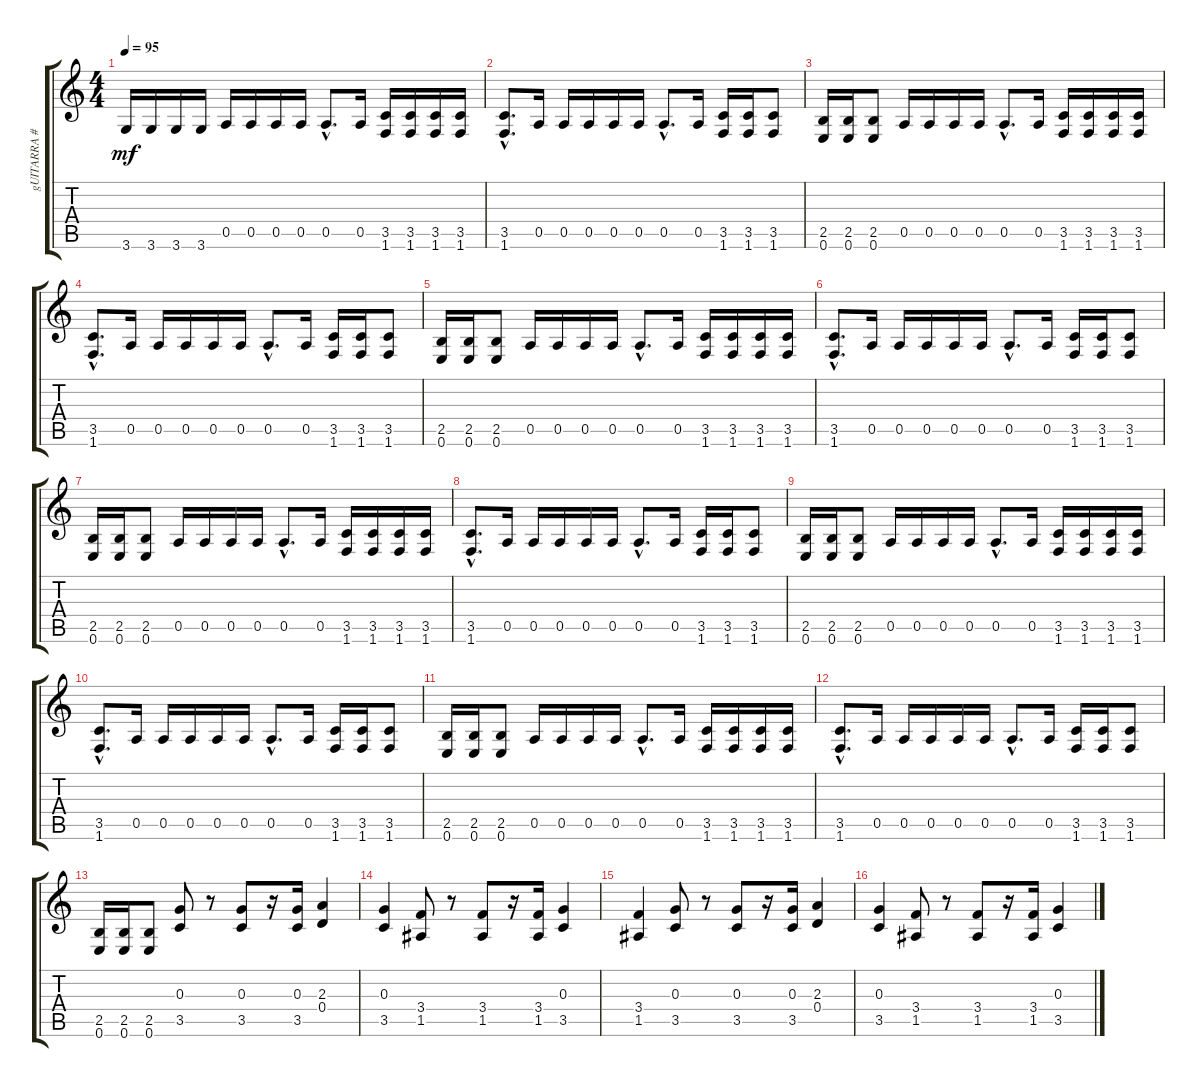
\track ("gUITARRA #2" "gUITARRA #") {instrument distortionguitar}
\staff {score tabs}
\tuning (E4 B3 G3 D3 A2 E2) {hide}
\ts (4 4)
\tempo 95
\clef g2
\ks c
3.6.16{dy mf} 3.6.16 3.6.16 3.6.16 0.5.16 0.5.16 0.5.16 0.5.16 0.5{hac}.8{d} 0.5.16 (3.5 1.6).16 (3.5 1.6).16 (3.5 1.6).16 (3.5 1.6).16 |
(3.5{hac} 1.6{hac}).8{d} 0.5.16 0.5.16 0.5.16 0.5.16 0.5.16 0.5{hac}.8{d} 0.5.16 (3.5 1.6).16 (3.5 1.6).16 (3.5 1.6).8 |
(2.5 0.6).16 (2.5 0.6).16 (2.5 0.6).8 0.5.16 0.5.16 0.5.16 0.5.16 0.5{hac}.8{d} 0.5.16 (3.5 1.6).16 (3.5 1.6).16 (3.5 1.6).16 (3.5 1.6).16 |
(3.5{hac} 1.6{hac}).8{d} 0.5.16 0.5.16 0.5.16 0.5.16 0.5.16 0.5{hac}.8{d} 0.5.16 (3.5 1.6).16 (3.5 1.6).16 (3.5 1.6).8 |
(2.5 0.6).16 (2.5 0.6).16 (2.5 0.6).8 0.5.16 0.5.16 0.5.16 0.5.16 0.5{hac}.8{d} 0.5.16 (3.5 1.6).16 (3.5 1.6).16 (3.5 1.6).16 (3.5 1.6).16 |
(3.5{hac} 1.6{hac}).8{d} 0.5.16 0.5.16 0.5.16 0.5.16 0.5.16 0.5{hac}.8{d} 0.5.16 (3.5 1.6).16 (3.5 1.6).16 (3.5 1.6).8 |
(2.5 0.6).16 (2.5 0.6).16 (2.5 0.6).8 0.5.16 0.5.16 0.5.16 0.5.16 0.5{hac}.8{d} 0.5.16 (3.5 1.6).16 (3.5 1.6).16 (3.5 1.6).16 (3.5 1.6).16 |
(3.5{hac} 1.6{hac}).8{d} 0.5.16 0.5.16 0.5.16 0.5.16 0.5.16 0.5{hac}.8{d} 0.5.16 (3.5 1.6).16 (3.5 1.6).16 (3.5 1.6).8 |
(2.5 0.6).16 (2.5 0.6).16 (2.5 0.6).8 0.5.16 0.5.16 0.5.16 0.5.16 0.5{hac}.8{d} 0.5.16 (3.5 1.6).16 (3.5 1.6).16 (3.5 1.6).16 (3.5 1.6).16 |
(3.5{hac} 1.6{hac}).8{d} 0.5.16 0.5.16 0.5.16 0.5.16 0.5.16 0.5{hac}.8{d} 0.5.16 (3.5 1.6).16 (3.5 1.6).16 (3.5 1.6).8 |
(2.5 0.6).16 (2.5 0.6).16 (2.5 0.6).8 0.5.16 0.5.16 0.5.16 0.5.16 0.5{hac}.8{d} 0.5.16 (3.5 1.6).16 (3.5 1.6).16 (3.5 1.6).16 (3.5 1.6).16 |
(3.5{hac} 1.6{hac}).8{d} 0.5.16 0.5.16 0.5.16 0.5.16 0.5.16 0.5{hac}.8{d} 0.5.16 (3.5 1.6).16 (3.5 1.6).16 (3.5 1.6).8 |
(2.5 0.6).16 (2.5 0.6).16 (2.5 0.6).8 (0.3 3.5).8 r.8 (0.3 3.5).8 r.16 (0.3 3.5).16 (2.3 0.4).4 |
(0.3 3.5).4 (3.4 1.5).8 r.8 (3.4 1.5).8 r.16 (3.4 1.5).16 (0.3 3.5).4 |
(3.4 1.5).4 (0.3 3.5).8 r.8 (0.3 3.5).8 r.16 (0.3 3.5).16 (2.3 0.4).4 |
(0.3 3.5).4 (3.4 1.5).8 r.8 (3.4 1.5).8 r.16 (3.4 1.5).16 (0.3 3.5).4
